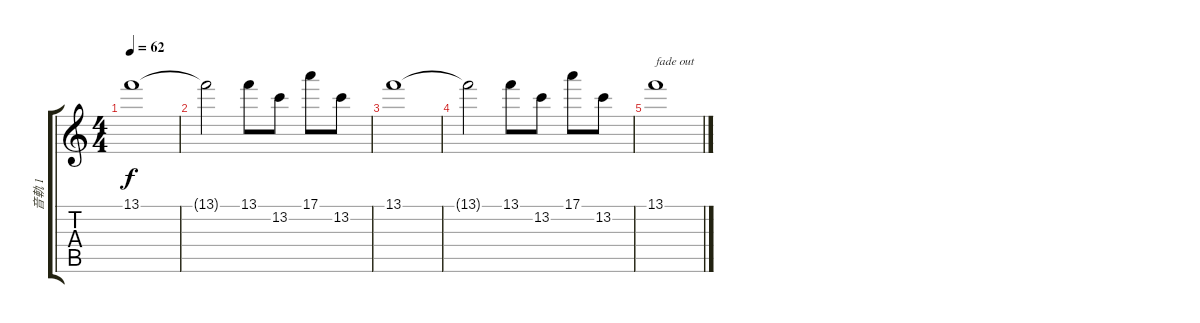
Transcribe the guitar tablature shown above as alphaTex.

\track ("音軌 1" "音軌 1") {instrument electricguitarjazz}
\staff {score tabs}
\tuning (E4 B3 G3 D3 A2 E2) {hide}
\ts (4 4)
\tempo 62
\clef g2
\ks c
13.1.1{dy f} |
13.1{t}.2 13.1.8 13.2.8 17.1.8 13.2.8 |
13.1.1 |
13.1{t}.2 13.1.8 13.2.8 17.1.8 13.2.8 |
13.1.1{txt "fade out"}
